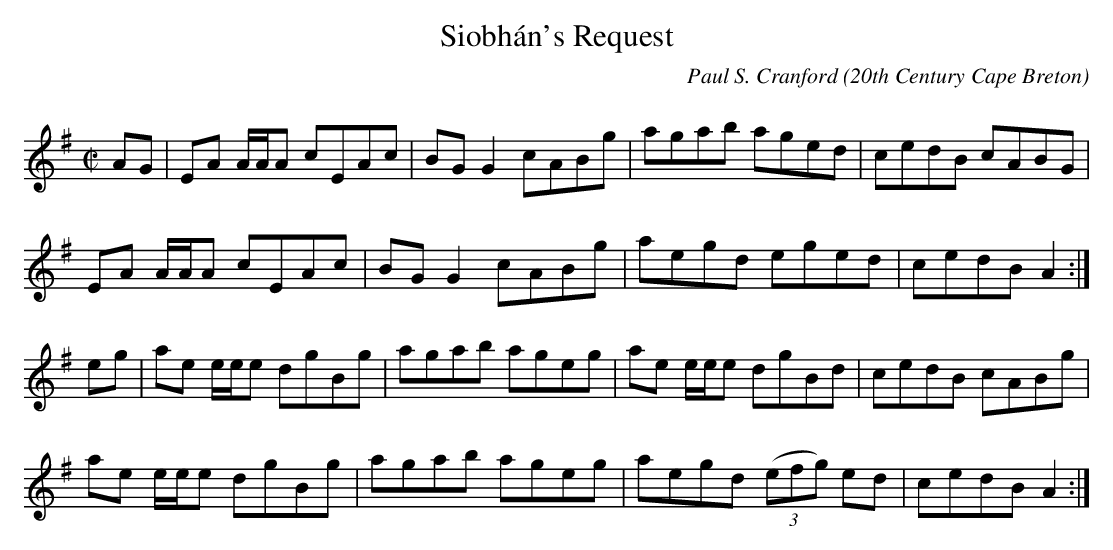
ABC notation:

X:1
T:Siobhán's Request
C:Paul S. Cranford
O:20th Century Cape Breton
Q:300
L:1/8
M:C|
K:Ador
AG|EA A/A/A cEAc|BGG2 cABg|agab aged|cedB cABG|!
EA A/A/A cEAc|BGG2 cABg|aegd eged|cedB A2:|!
eg|ae e/e/e dgBg|agab ageg|ae e/e/e dgBd|cedB cABg|!
ae e/e/e dgBg|agab ageg|aegd (3(efg) ed|cedB A2:|!
